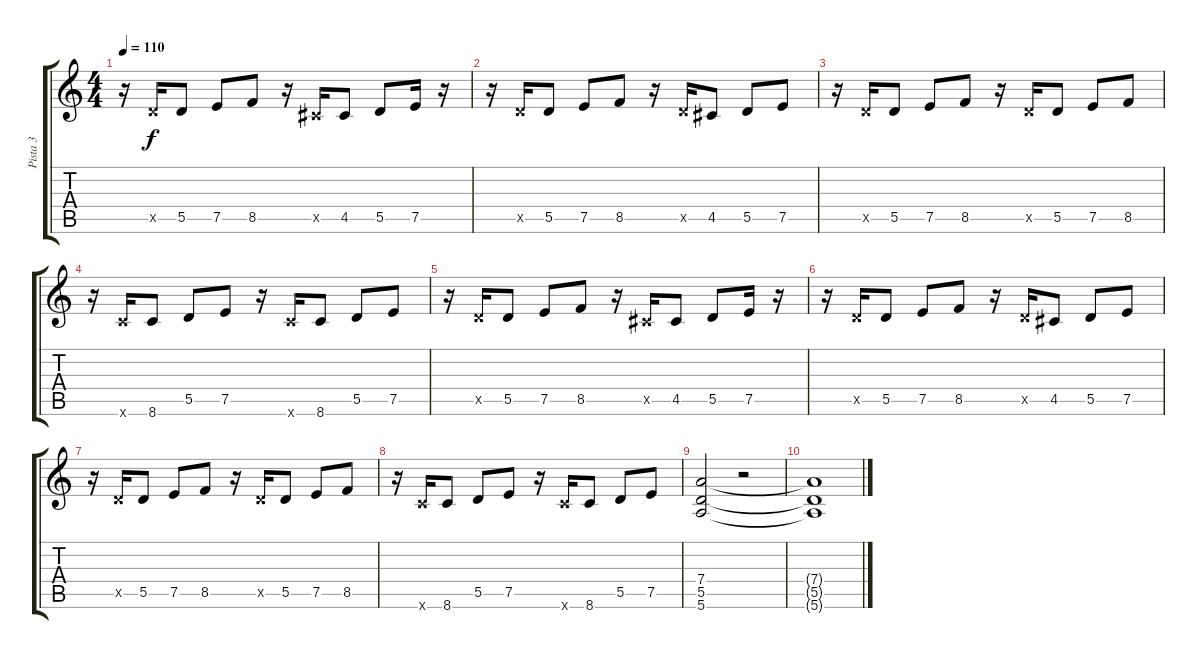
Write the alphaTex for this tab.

\track ("Pista 3" "Pista 3") {instrument overdrivenguitar}
\staff {score tabs}
\tuning (E4 B3 G3 D3 A2 E2) {hide}
\ts (4 4)
\tempo 110
\clef g2
\ks c
r.16{dy f} 5.5{x}.16 5.5.8 7.5.8 8.5.8 r.16 4.5{x}.16 4.5.8 5.5.8 7.5.16 r.16 |
r.16 5.5{x}.16 5.5.8 7.5.8 8.5.8 r.16 5.5{x}.16 4.5.8 5.5.8 7.5.8 |
r.16 5.5{x}.16 5.5.8 7.5.8 8.5.8 r.16 5.5{x}.16 5.5.8 7.5.8 8.5.8 |
r.16 8.6{x}.16 8.6.8 5.5.8 7.5.8 r.16 8.6{x}.16 8.6.8 5.5.8 7.5.8 |
r.16 5.5{x}.16 5.5.8 7.5.8 8.5.8 r.16 4.5{x}.16 4.5.8 5.5.8 7.5.16 r.16 |
r.16 5.5{x}.16 5.5.8 7.5.8 8.5.8 r.16 5.5{x}.16 4.5.8 5.5.8 7.5.8 |
r.16 5.5{x}.16 5.5.8 7.5.8 8.5.8 r.16 5.5{x}.16 5.5.8 7.5.8 8.5.8 |
r.16 8.6{x}.16 8.6.8 5.5.8 7.5.8 r.16 8.6{x}.16 8.6.8 5.5.8 7.5.8 |
(7.4 5.5 5.6).2 r.2 |
(7.4{t} 5.5{t} 5.6{t}).1
